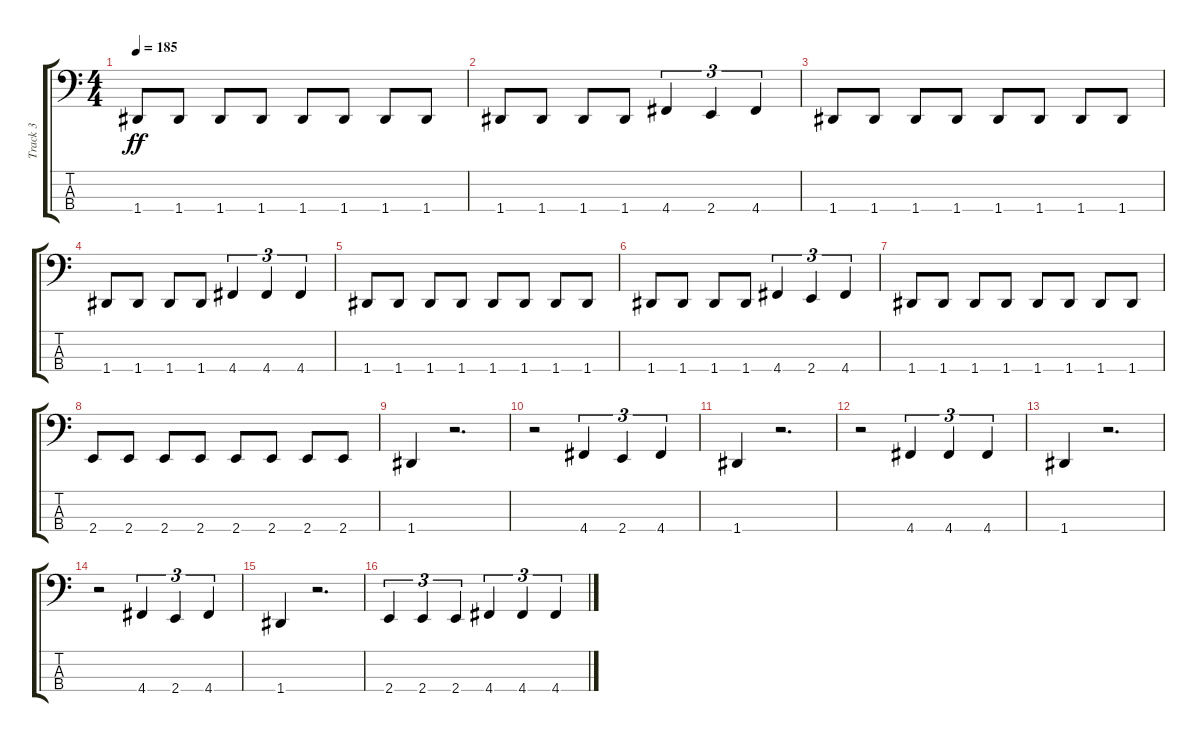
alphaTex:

\track ("Track 3" "Track 3") {instrument electricbassfinger}
\staff {score tabs}
\tuning (F2 C2 G1 D1) {hide}
\ts (4 4)
\tempo 185
\clef f4
\ks c
1.4.8{dy ff} 1.4.8 1.4.8 1.4.8 1.4.8 1.4.8 1.4.8 1.4.8 |
1.4.8 1.4.8 1.4.8 1.4.8 4.4.4{tu (3 2)} 2.4.4{tu (3 2)} 4.4.4{tu (3 2)} |
1.4.8 1.4.8 1.4.8 1.4.8 1.4.8 1.4.8 1.4.8 1.4.8 |
1.4.8 1.4.8 1.4.8 1.4.8 4.4.4{tu (3 2)} 4.4.4{tu (3 2)} 4.4.4{tu (3 2)} |
1.4.8 1.4.8 1.4.8 1.4.8 1.4.8 1.4.8 1.4.8 1.4.8 |
1.4.8 1.4.8 1.4.8 1.4.8 4.4.4{tu (3 2)} 2.4.4{tu (3 2)} 4.4.4{tu (3 2)} |
1.4.8 1.4.8 1.4.8 1.4.8 1.4.8 1.4.8 1.4.8 1.4.8 |
2.4.8 2.4.8 2.4.8 2.4.8 2.4.8 2.4.8 2.4.8 2.4.8 |
1.4.4 r.2{d} |
r.2 4.4.4{tu (3 2)} 2.4.4{tu (3 2)} 4.4.4{tu (3 2)} |
1.4.4 r.2{d} |
r.2 4.4.4{tu (3 2)} 4.4.4{tu (3 2)} 4.4.4{tu (3 2)} |
1.4.4 r.2{d} |
r.2 4.4.4{tu (3 2)} 2.4.4{tu (3 2)} 4.4.4{tu (3 2)} |
1.4.4 r.2{d} |
2.4.4{tu (3 2)} 2.4.4{tu (3 2)} 2.4.4{tu (3 2)} 4.4.4{tu (3 2)} 4.4.4{tu (3 2)} 4.4.4{tu (3 2)}
